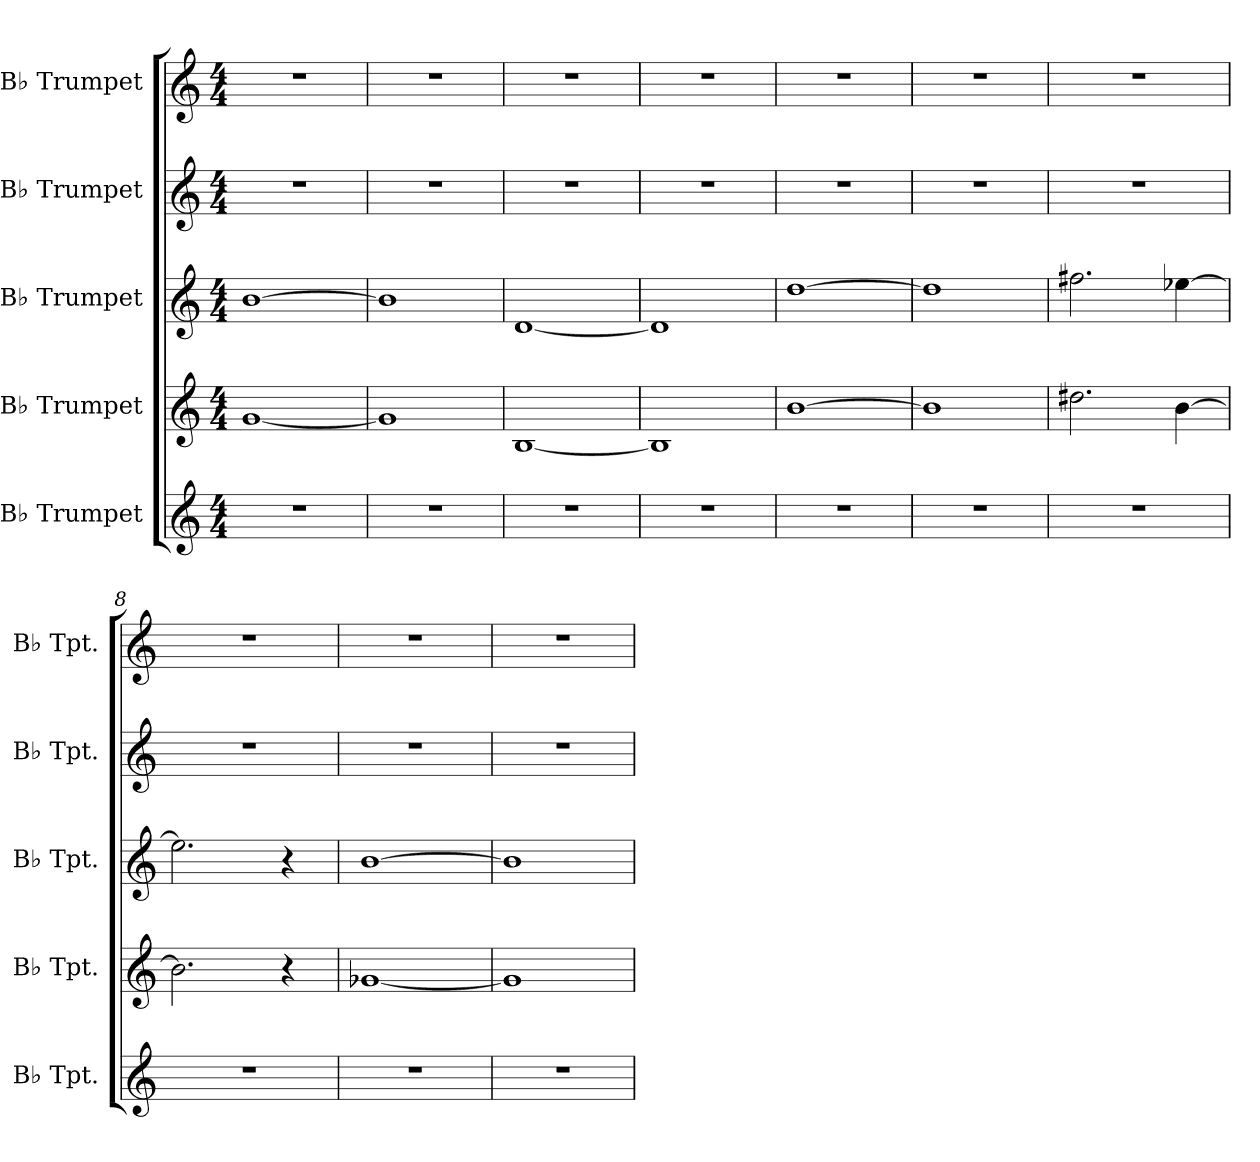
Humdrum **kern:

**kern	**kern	**kern	**kern	**kern
*part5	*part4	*part3	*part2	*part1
*staff5	*staff4	*staff3	*staff2	*staff1
*I"B♭ Trumpet	*I"B♭ Trumpet	*I"B♭ Trumpet	*I"B♭ Trumpet	*I"B♭ Trumpet
*I'B♭ Tpt.	*I'B♭ Tpt.	*I'B♭ Tpt.	*I'B♭ Tpt.	*I'B♭ Tpt.
*clefG2	*clefG2	*clefG2	*clefG2	*clefG2
*ITrd1c2	*ITrd1c2	*ITrd1c2	*ITrd1c2	*ITrd1c2
*k[b-e-]	*k[b-e-]	*k[b-e-]	*k[b-e-]	*k[b-e-]
*M4/4	*M4/4	*M4/4	*M4/4	*M4/4
=1	=1	=1	=1	=1
1r	[1f	[1a	1r	1r
=2	=2	=2	=2	=2
1r	1f]	1a]	1r	1r
=3	=3	=3	=3	=3
1r	[1A	[1c	1r	1r
=4	=4	=4	=4	=4
1r	1A]	1c]	1r	1r
=5	=5	=5	=5	=5
1r	[1a	[1cc	1r	1r
=6	=6	=6	=6	=6
1r	1a]	1cc]	1r	1r
=7	=7	=7	=7	=7
1r	2.cc#X\	2.een\	1r	1r
.	[4a\	[4dd-X\	.	.
=8	=8	=8	=8	=8
1r	2.a\]	2.dd-\]	1r	1r
.	4r	4r	.	.
=9	=9	=9	=9	=9
1r	[1f-X	[1a	1r	1r
=10	=10	=10	=10	=10
1r	1f-]	1a]	1r	1r
=	=	=	=	=
*-	*-	*-	*-	*-
